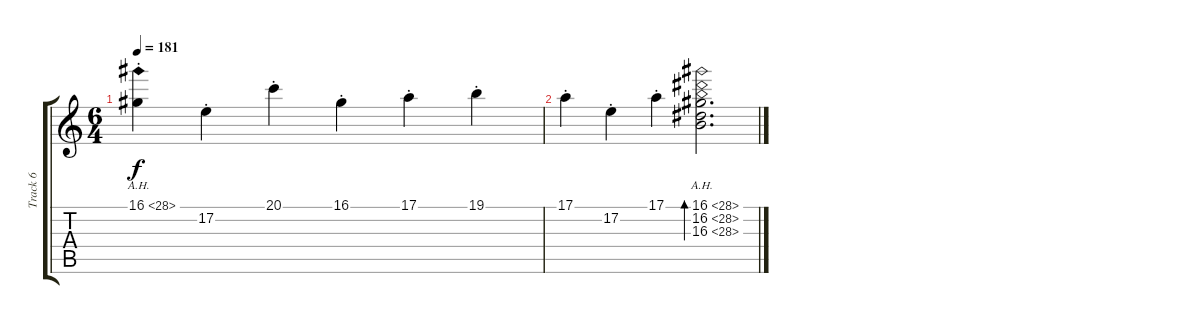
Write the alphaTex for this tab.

\track ("Track 6" "Track 6") {instrument pad4choir}
\staff {score tabs}
\tuning (E4 B3 G3 D3 A2 E2) {hide}
\ts (6 4)
\tempo 181
\clef g2
\ks c
16.1{ah 12 st}.4{dy f} 17.2{st}.4 20.1{st}.4 16.1{st}.4 17.1{st}.4 19.1{st}.4 |
17.1{st}.4 17.2{st}.4 17.1{st}.4 (16.1{ah 12} 16.2{ah 12} 16.3{ah 12}).2{d bd 480}
